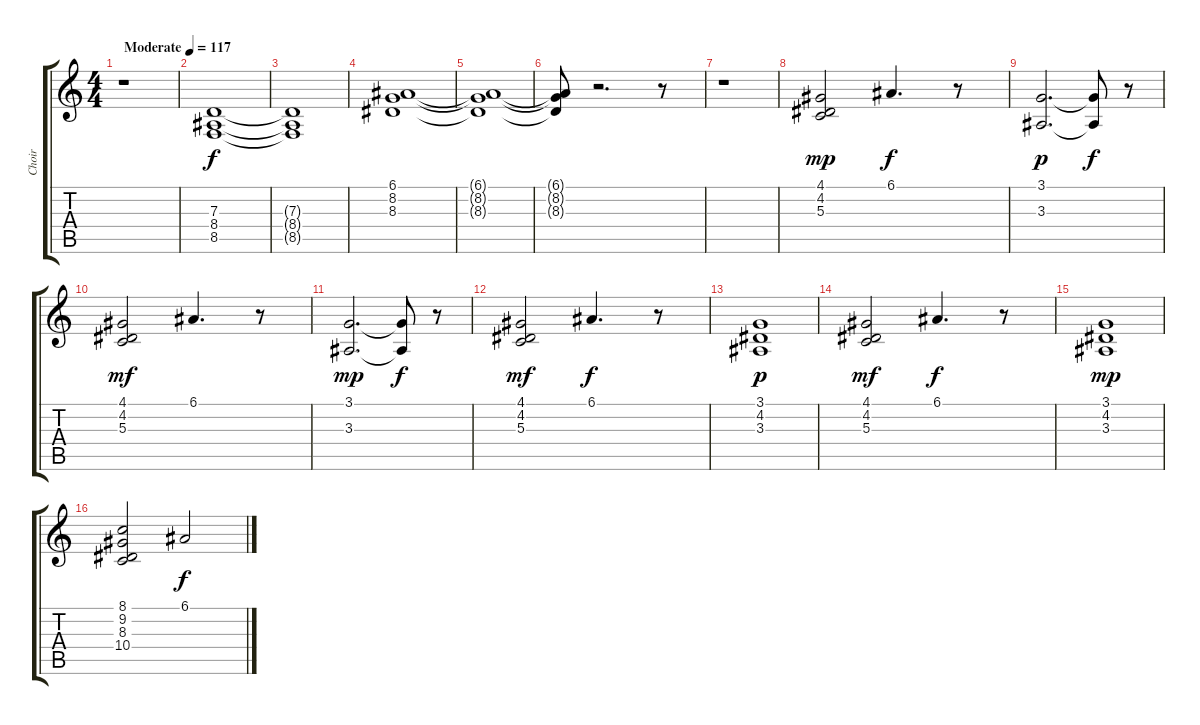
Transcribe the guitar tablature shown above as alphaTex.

\track ("Choir" "Choir") {instrument choiraahs}
\staff {score tabs}
\tuning (E4 B3 G3 D3 A2 E2) {hide}
\ts (4 4)
\tempo (117 "Moderate")
\clef g2
\ks c
r.1{dy f instrument choiraahs} |
(7.3 8.4 8.5).1 |
(7.3{t} 8.4{t} 8.5{t}).1 |
(6.1 8.2 8.3).1 |
(6.1{t} 8.2{t} 8.3{t}).1 |
(6.1{t} 8.2{t} 8.3{t}).8 r.2{d} r.8 |
r.1 |
(4.1 4.2 5.3).2{dy mp} 6.1.4{d dy f} r.8 |
(3.1 3.3).2{d dy p} (3.1{t} 3.3{t}).8{dy f} r.8 |
(4.1 4.2 5.3).2{dy mf} 6.1.4{d} r.8 |
(3.1 3.3).2{d dy mp} (3.1{t} 3.3{t}).8{dy f} r.8 |
(4.1 4.2 5.3).2{dy mf} 6.1.4{d dy f} r.8 |
(3.1 4.2 3.3).1{dy p} |
(4.1 4.2 5.3).2{dy mf} 6.1.4{d dy f} r.8 |
(3.1 4.2 3.3).1{dy mp} |
(8.1 9.2 8.3 10.4).2 6.1.2{dy f}
